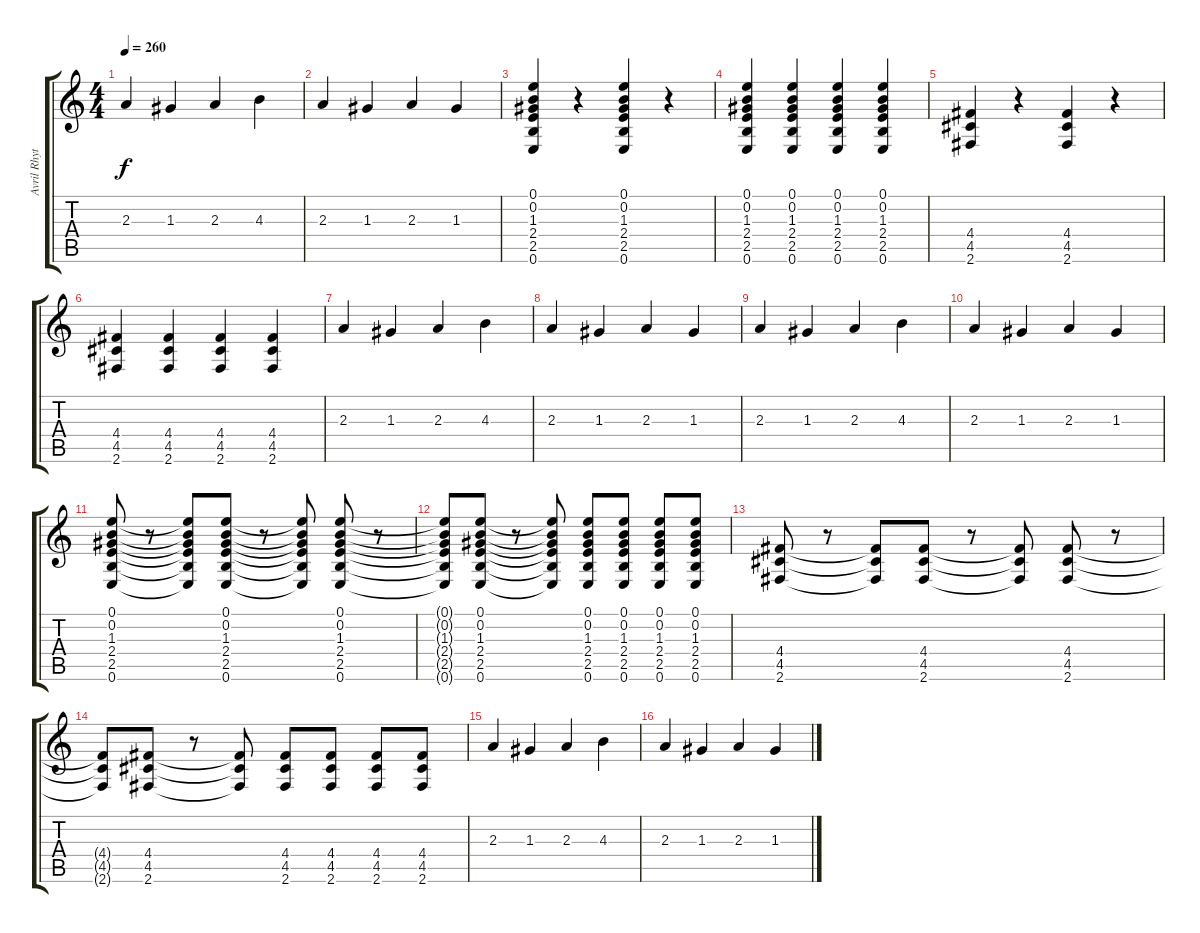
\track ("Avril Rhythm 2" "Avril Rhyt") {instrument distortionguitar}
\staff {score tabs}
\tuning (E4 B3 G3 D3 A2 E2) {hide}
\ts (4 4)
\tempo 260
\clef g2
\ks c
2.3.4{dy f} 1.3.4 2.3.4 4.3.4 |
2.3.4 1.3.4 2.3.4 1.3.4 |
(0.1 0.2 1.3 2.4 2.5 0.6).4 r.4 (0.1 0.2 1.3 2.4 2.5 0.6).4 r.4 |
(0.1 0.2 1.3 2.4 2.5 0.6).4 (0.1 0.2 1.3 2.4 2.5 0.6).4 (0.1 0.2 1.3 2.4 2.5 0.6).4 (0.1 0.2 1.3 2.4 2.5 0.6).4 |
(4.4 4.5 2.6).4 r.4 (4.4 4.5 2.6).4 r.4 |
(4.4 4.5 2.6).4 (4.4 4.5 2.6).4 (4.4 4.5 2.6).4 (4.4 4.5 2.6).4 |
2.3.4 1.3.4 2.3.4 4.3.4 |
2.3.4 1.3.4 2.3.4 1.3.4 |
2.3.4 1.3.4 2.3.4 4.3.4 |
2.3.4 1.3.4 2.3.4 1.3.4 |
(0.1 0.2 1.3 2.4 2.5 0.6).8 r.8 (0.1{t} 0.2{t} 1.3{t} 2.4{t} 2.5{t} 0.6{t}).8 (0.1 0.2 1.3 2.4 2.5 0.6).8 r.8 (0.1{t} 0.2{t} 1.3{t} 2.4{t} 2.5{t} 0.6{t}).8 (0.1 0.2 1.3 2.4 2.5 0.6).8 r.8 |
(0.1{t} 0.2{t} 1.3{t} 2.4{t} 2.5{t} 0.6{t}).8 (0.1 0.2 1.3 2.4 2.5 0.6).8 r.8 (0.1{t} 0.2{t} 1.3{t} 2.4{t} 2.5{t} 0.6{t}).8 (0.1 0.2 1.3 2.4 2.5 0.6).8 (0.1 0.2 1.3 2.4 2.5 0.6).8 (0.1 0.2 1.3 2.4 2.5 0.6).8 (0.1 0.2 1.3 2.4 2.5 0.6).8 |
(4.4 4.5 2.6).8 r.8 (4.4{t} 4.5{t} 2.6{t}).8 (4.4 4.5 2.6).8 r.8 (4.4{t} 4.5{t} 2.6{t}).8 (4.4 4.5 2.6).8 r.8 |
(4.4{t} 4.5{t} 2.6{t}).8 (4.4 4.5 2.6).8 r.8 (4.4{t} 4.5{t} 2.6{t}).8 (4.4 4.5 2.6).8 (4.4 4.5 2.6).8 (4.4 4.5 2.6).8 (4.4 4.5 2.6).8 |
2.3.4 1.3.4 2.3.4 4.3.4 |
2.3.4 1.3.4 2.3.4 1.3.4
